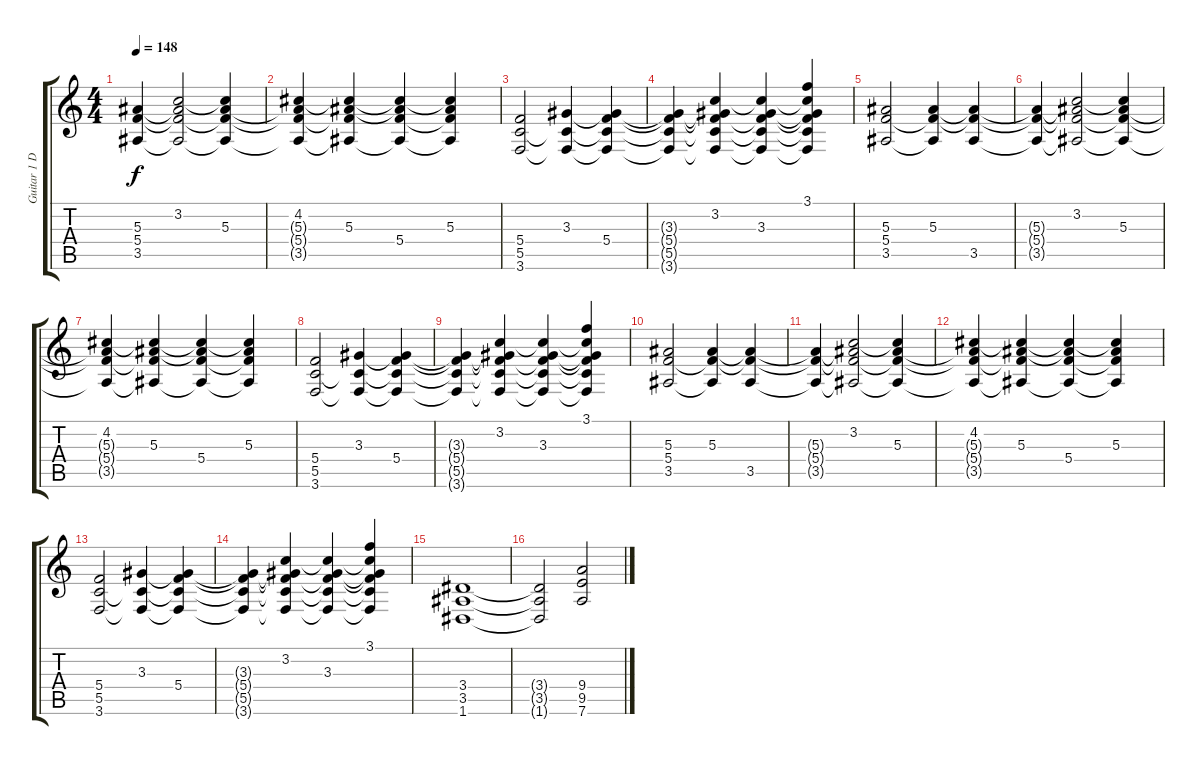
\track ("Guitar 1 D-tuned" "Guitar 1 D") {instrument overdrivenguitar}
\staff {score tabs}
\tuning (D4 A3 F3 C3 G2 D2) {hide}
\ts (4 4)
\tempo 148
\clef g2
\ks c
(5.3{t} 5.4{t} 3.5{t}).4{dy f} (3.2 5.3{t} 5.4{t} 3.5{t}).2 (3.2{t} 5.3 5.4{t} 3.5{t}).4 |
(4.2 5.3{t} 5.4{t} 3.5{t}).4 (4.2{t} 5.3 5.4{t} 3.5{t}).4 (4.2{t} 5.3{t} 5.4 3.5{t}).4 (4.2{t} 5.3 5.4{t} 3.5{t}).4 |
(5.4 5.5 3.6).2 (3.3 5.5{t} 3.6{t}).4 (3.3{t} 5.4 5.5{t} 3.6{t}).4 |
(3.3{t} 5.4{t} 5.5{t} 3.6{t}).4 (3.2 3.3{t} 5.4{t} 5.5{t} 3.6{t}).4 (3.2{t} 3.3 5.4{t} 5.5{t} 3.6{t}).4 (3.1 3.2{t} 3.3{t} 5.4{t} 5.5{t} 3.6{t}).4 |
(5.3 5.4 3.5).2 (5.3 5.4{t} 3.5{t}).4 (5.3{t} 5.4{t} 3.5).4 |
(5.3{t} 5.4{t} 3.5{t}).4 (3.2 5.3{t} 5.4{t} 3.5{t}).2 (3.2{t} 5.3 5.4{t} 3.5{t}).4 |
(4.2 5.3{t} 5.4{t} 3.5{t}).4 (4.2{t} 5.3 5.4{t} 3.5{t}).4 (4.2{t} 5.3{t} 5.4 3.5{t}).4 (4.2{t} 5.3 5.4{t} 3.5{t}).4 |
(5.4 5.5 3.6).2 (3.3 5.5{t} 3.6{t}).4 (3.3{t} 5.4 5.5{t} 3.6{t}).4 |
(3.3{t} 5.4{t} 5.5{t} 3.6{t}).4 (3.2 3.3{t} 5.4{t} 5.5{t} 3.6{t}).4 (3.2{t} 3.3 5.4{t} 5.5{t} 3.6{t}).4 (3.1 3.2{t} 3.3{t} 5.4{t} 5.5{t} 3.6{t}).4 |
(5.3 5.4 3.5).2 (5.3 5.4{t} 3.5{t}).4 (5.3{t} 5.4{t} 3.5).4 |
(5.3{t} 5.4{t} 3.5{t}).4 (3.2 5.3{t} 5.4{t} 3.5{t}).2 (3.2{t} 5.3 5.4{t} 3.5{t}).4 |
(4.2 5.3{t} 5.4{t} 3.5{t}).4 (4.2{t} 5.3 5.4{t} 3.5{t}).4 (4.2{t} 5.3{t} 5.4 3.5{t}).4 (4.2{t} 5.3 5.4{t} 3.5{t}).4 |
(5.4 5.5 3.6).2 (3.3 5.5{t} 3.6{t}).4 (3.3{t} 5.4 5.5{t} 3.6{t}).4 |
(3.3{t} 5.4{t} 5.5{t} 3.6{t}).4 (3.2 3.3{t} 5.4{t} 5.5{t} 3.6{t}).4 (3.2{t} 3.3 5.4{t} 5.5{t} 3.6{t}).4 (3.1 3.2{t} 3.3{t} 5.4{t} 5.5{t} 3.6{t}).4 |
(3.4 3.5 1.6).1 |
(3.4{t} 3.5{t} 1.6{t}).2 (9.4 9.5 7.6).2
